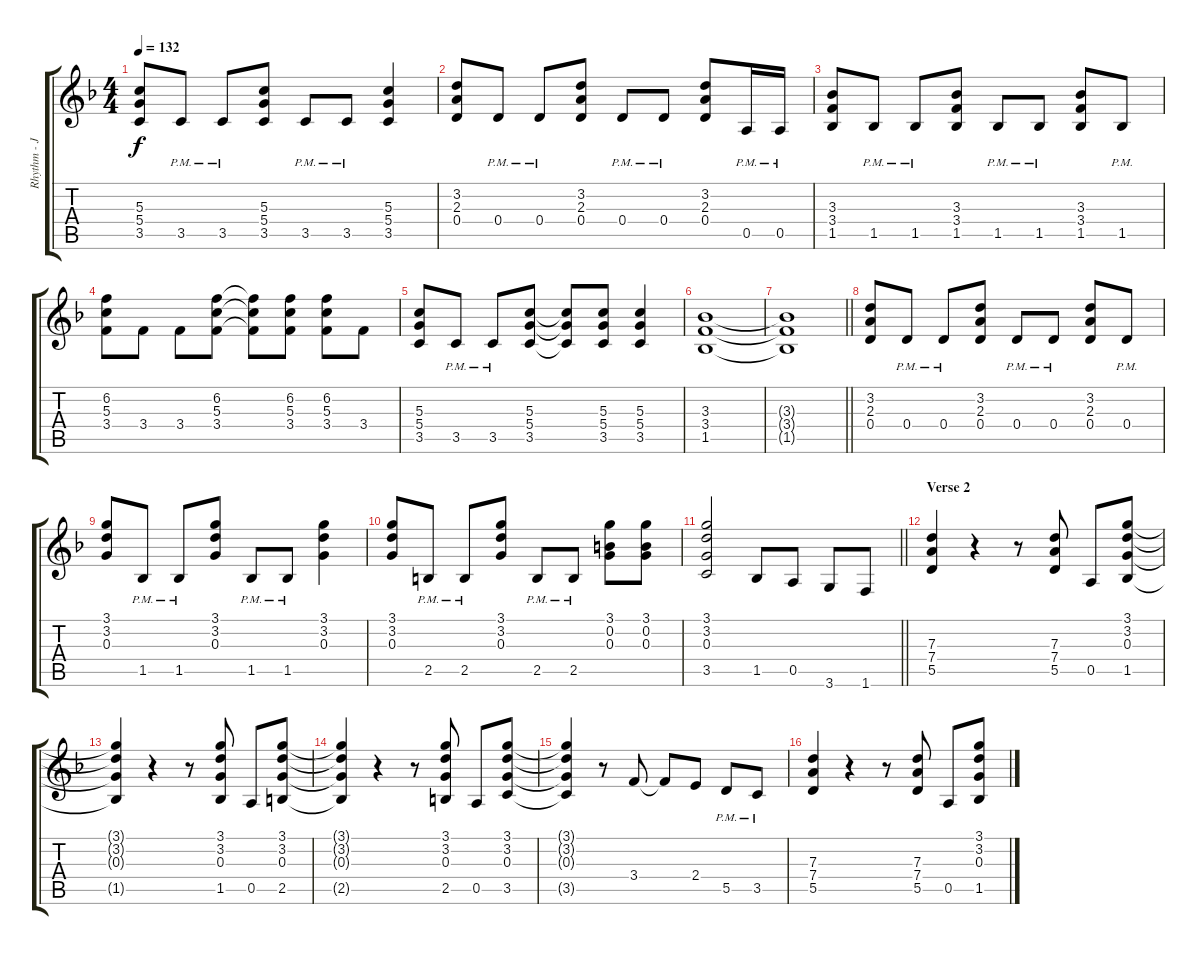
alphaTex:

\track ("Rhythm - Joey Gioeli" "Rhythm - J") {instrument distortionguitar}
\staff {score tabs}
\tuning (E4 B3 G3 D3 A2 E2) {hide}
\ts (4 4)
\tempo 132
\clef g2
\ks f
(5.3 5.4 3.5).8{dy f} 3.5{pm}.8 3.5{pm}.8 (5.3 5.4 3.5).8 3.5{pm}.8 3.5{pm}.8 (5.3 5.4 3.5).4 |
(3.2 2.3 0.4).8 0.4{pm}.8 0.4{pm}.8 (3.2 2.3 0.4).8 0.4{pm}.8 0.4{pm}.8 (3.2 2.3 0.4).8 0.5{pm}.16 0.5{pm}.16 |
(3.3 3.4 1.5).8 1.5{pm}.8 1.5{pm}.8 (3.3 3.4 1.5).8 1.5{pm}.8 1.5{pm}.8 (3.3 3.4 1.5).8 1.5{pm}.8 |
(6.2 5.3 3.4).8 3.4.8 3.4.8 (6.2 5.3 3.4).8 (6.2{t} 5.3{t} 3.4{t}).8 (6.2 5.3 3.4).8 (6.2 5.3 3.4).8 3.4.8 |
(5.3 5.4 3.5).8 3.5{pm}.8 3.5{pm}.8 (5.3 5.4 3.5).8 (5.3{t} 5.4{t} 3.5{t}).8 (5.3 5.4 3.5).8 (5.3 5.4 3.5).4 |
(3.3 3.4 1.5).1 |
\barLineRight lightlight
(3.3{t} 3.4{t} 1.5{t}).1 |
(3.2 2.3 0.4).8 0.4{pm}.8 0.4{pm}.8 (3.2 2.3 0.4).8 0.4{pm}.8 0.4{pm}.8 (3.2 2.3 0.4).8 0.4{pm}.8 |
(3.1 3.2 0.3).8 1.5{pm}.8 1.5{pm}.8 (3.1 3.2 0.3).8 1.5{pm}.8 1.5{pm}.8 (3.1 3.2 0.3).4 |
(3.1 3.2 0.3).8 2.5{pm}.8 2.5{pm}.8 (3.1 3.2 0.3).8 2.5{pm}.8 2.5{pm}.8 (3.1 0.2 0.3).8 (3.1 0.2 0.3).8 |
\barLineRight lightlight
(3.1 3.2 0.3 3.5).2 1.5.8 0.5.8 3.6.8 1.6.8 |
\section ("" "Verse 2")
(7.3 7.4 5.5).4 r.4 r.8 (7.3 7.4 5.5).8 0.5.8 (3.1 3.2 0.3 1.5).8 |
(3.1{t} 3.2{t} 0.3{t} 1.5{t}).4 r.4 r.8 (3.1 3.2 0.3 1.5).8 0.5.8 (3.1 3.2 0.3 2.5).8 |
(3.1{t} 3.2{t} 0.3{t} 2.5{t}).4 r.4 r.8 (3.1 3.2 0.3 2.5).8 0.5.8 (3.1 3.2 0.3 3.5).8 |
(3.1{t} 3.2{t} 0.3{t} 3.5{t}).4 r.8 3.4.8 3.4{t}.8 2.4.8 5.5{pm}.8 3.5{pm}.8 |
(7.3 7.4 5.5).4 r.4 r.8 (7.3 7.4 5.5).8 0.5.8 (3.1 3.2 0.3 1.5).8
